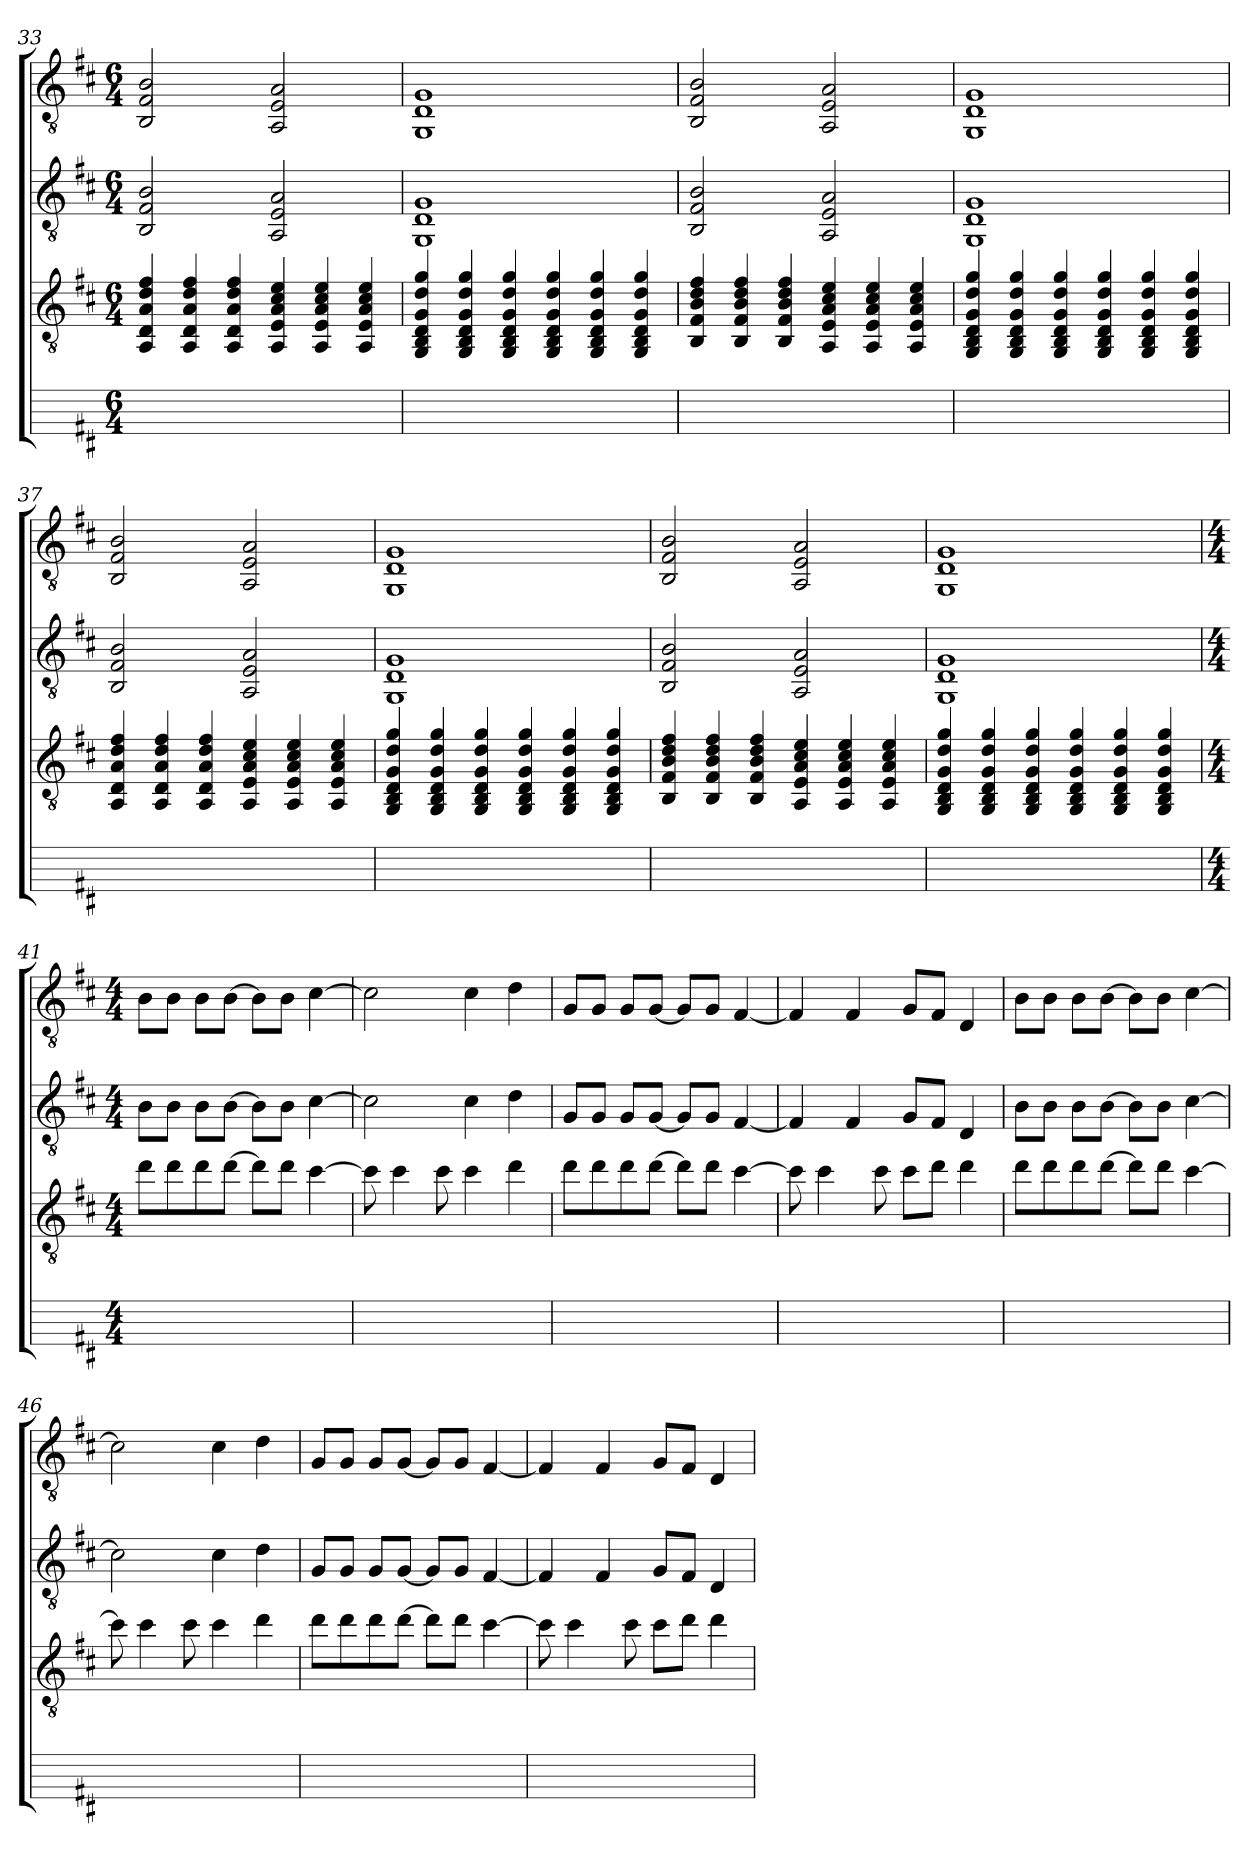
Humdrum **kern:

**kern	**kern	**kern	**kern
*part4	*part3	*part2	*part1
*staff4	*staff3	*staff2	*staff1
!!LO:PB:g=z
*	*clefGv2	*clefGv2	*clefGv2
*k[f#c#]	*k[f#c#]	*k[f#c#]	*k[f#c#]
*M6/4	*M6/4	*M6/4	*M6/4
=33	=33	=33	=33
!	!	!LO:N:vis=2	!LO:N:vis=2
1.ryy	4AA/ 4D/ 4A/ 4d/ 4f#/	2.BB 2.F# 2.B	2.BB 2.F# 2.B
.	4AA/ 4D/ 4A/ 4d/ 4f#/	.	.
.	4AA/ 4D/ 4A/ 4d/ 4f#/	.	.
!	!	!LO:N:vis=2	!LO:N:vis=2
.	4AA/ 4E/ 4A/ 4c#/ 4e/	2.AA 2.E 2.A	2.AA 2.E 2.A
.	4AA/ 4E/ 4A/ 4c#/ 4e/	.	.
.	4AA/ 4E/ 4A/ 4c#/ 4e/	.	.
=34	=34	=34	=34
!	!	!LO:N:vis=1	!LO:N:vis=1
1.ryy	4GG/ 4BB/ 4D/ 4G/ 4d/ 4g/	1.GG 1.D 1.G	1.GG 1.D 1.G
.	4GG/ 4BB/ 4D/ 4G/ 4d/ 4g/	.	.
.	4GG/ 4BB/ 4D/ 4G/ 4d/ 4g/	.	.
.	4GG/ 4BB/ 4D/ 4G/ 4d/ 4g/	.	.
.	4GG/ 4BB/ 4D/ 4G/ 4d/ 4g/	.	.
.	4GG/ 4BB/ 4D/ 4G/ 4d/ 4g/	.	.
=35	=35	=35	=35
!	!	!LO:N:vis=2	!LO:N:vis=2
1.ryy	4BB/ 4F#/ 4B/ 4d/ 4f#/	2.BB 2.F# 2.B	2.BB 2.F# 2.B
.	4BB/ 4F#/ 4B/ 4d/ 4f#/	.	.
.	4BB/ 4F#/ 4B/ 4d/ 4f#/	.	.
!	!	!LO:N:vis=2	!LO:N:vis=2
.	4AA/ 4E/ 4A/ 4c#/ 4e/	2.AA 2.E 2.A	2.AA 2.E 2.A
.	4AA/ 4E/ 4A/ 4c#/ 4e/	.	.
.	4AA/ 4E/ 4A/ 4c#/ 4e/	.	.
=36	=36	=36	=36
!	!	!LO:N:vis=1	!LO:N:vis=1
1.ryy	4GG/ 4BB/ 4D/ 4G/ 4d/ 4g/	1.GG 1.D 1.G	1.GG 1.D 1.G
.	4GG/ 4BB/ 4D/ 4G/ 4d/ 4g/	.	.
.	4GG/ 4BB/ 4D/ 4G/ 4d/ 4g/	.	.
.	4GG/ 4BB/ 4D/ 4G/ 4d/ 4g/	.	.
.	4GG/ 4BB/ 4D/ 4G/ 4d/ 4g/	.	.
.	4GG/ 4BB/ 4D/ 4G/ 4d/ 4g/	.	.
!!LO:LB:g=z
=37	=37	=37	=37
!	!	!LO:N:vis=2	!LO:N:vis=2
1.ryy	4AA/ 4D/ 4A/ 4d/ 4f#/	2.BB 2.F# 2.B	2.BB 2.F# 2.B
.	4AA/ 4D/ 4A/ 4d/ 4f#/	.	.
.	4AA/ 4D/ 4A/ 4d/ 4f#/	.	.
!	!	!LO:N:vis=2	!LO:N:vis=2
.	4AA/ 4E/ 4A/ 4c#/ 4e/	2.AA 2.E 2.A	2.AA 2.E 2.A
.	4AA/ 4E/ 4A/ 4c#/ 4e/	.	.
.	4AA/ 4E/ 4A/ 4c#/ 4e/	.	.
=38	=38	=38	=38
!	!	!LO:N:vis=1	!LO:N:vis=1
1.ryy	4GG/ 4BB/ 4D/ 4G/ 4d/ 4g/	1.GG 1.D 1.G	1.GG 1.D 1.G
.	4GG/ 4BB/ 4D/ 4G/ 4d/ 4g/	.	.
.	4GG/ 4BB/ 4D/ 4G/ 4d/ 4g/	.	.
.	4GG/ 4BB/ 4D/ 4G/ 4d/ 4g/	.	.
.	4GG/ 4BB/ 4D/ 4G/ 4d/ 4g/	.	.
.	4GG/ 4BB/ 4D/ 4G/ 4d/ 4g/	.	.
=39	=39	=39	=39
!	!	!LO:N:vis=2	!LO:N:vis=2
1.ryy	4BB/ 4F#/ 4B/ 4d/ 4f#/	2.BB 2.F# 2.B	2.BB 2.F# 2.B
.	4BB/ 4F#/ 4B/ 4d/ 4f#/	.	.
.	4BB/ 4F#/ 4B/ 4d/ 4f#/	.	.
!	!	!LO:N:vis=2	!LO:N:vis=2
.	4AA/ 4E/ 4A/ 4c#/ 4e/	2.AA 2.E 2.A	2.AA 2.E 2.A
.	4AA/ 4E/ 4A/ 4c#/ 4e/	.	.
.	4AA/ 4E/ 4A/ 4c#/ 4e/	.	.
=40	=40	=40	=40
!	!	!LO:N:vis=1	!LO:N:vis=1
1.ryy	4GG/ 4BB/ 4D/ 4G/ 4d/ 4g/	1.GG 1.D 1.G	1.GG 1.D 1.G
.	4GG/ 4BB/ 4D/ 4G/ 4d/ 4g/	.	.
.	4GG/ 4BB/ 4D/ 4G/ 4d/ 4g/	.	.
.	4GG/ 4BB/ 4D/ 4G/ 4d/ 4g/	.	.
.	4GG/ 4BB/ 4D/ 4G/ 4d/ 4g/	.	.
.	4GG/ 4BB/ 4D/ 4G/ 4d/ 4g/	.	.
!!LO:LB:g=z
=41	=41	=41	=41
*M4/4	*M4/4	*M4/4	*M4/4
1ryy	8dd\L	8B\L	8B\L
.	8dd\	8B\J	8B\J
.	8dd\	8B\L	8B\L
.	[8dd\J	[8B\J	[8B\J
.	8dd\L]	8B\L]	8B\L]
.	8dd\J	8B\J	8B\J
.	[4cc#\	[4c#	[4c#
=42	=42	=42	=42
1ryy	8cc#\]	2c#]	2c#]
.	4cc#\	.	.
.	8cc#\	.	.
.	4cc#\	4c#	4c#
.	4dd\	4d	4d
=43	=43	=43	=43
1ryy	8dd\L	8G/L	8G/L
.	8dd\	8G/J	8G/J
.	8dd\	8G/L	8G/L
.	[8dd\J	[8G/J	[8G/J
.	8dd\L]	8G/L]	8G/L]
.	8dd\J	8G/J	8G/J
.	[4cc#\	[4F#	[4F#
=44	=44	=44	=44
1ryy	8cc#\]	4F#]	4F#]
.	4cc#\	.	.
.	.	4F#	4F#
.	8cc#\	.	.
.	8cc#\L	8G/L	8G/L
.	8dd\J	8F#/J	8F#/J
.	4dd\	4D	4D
!!LO:LB:g=z
=45	=45	=45	=45
1ryy	8dd\L	8B\L	8B\L
.	8dd\	8B\J	8B\J
.	8dd\	8B\L	8B\L
.	[8dd\J	[8B\J	[8B\J
.	8dd\L]	8B\L]	8B\L]
.	8dd\J	8B\J	8B\J
.	[4cc#\	[4c#	[4c#
=46	=46	=46	=46
1ryy	8cc#\]	2c#]	2c#]
.	4cc#\	.	.
.	8cc#\	.	.
.	4cc#\	4c#	4c#
.	4dd\	4d	4d
=47	=47	=47	=47
1ryy	8dd\L	8G/L	8G/L
.	8dd\	8G/J	8G/J
.	8dd\	8G/L	8G/L
.	[8dd\J	[8G/J	[8G/J
.	8dd\L]	8G/L]	8G/L]
.	8dd\J	8G/J	8G/J
.	[4cc#\	[4F#	[4F#
=48	=48	=48	=48
1ryy	8cc#\]	4F#]	4F#]
.	4cc#\	.	.
.	.	4F#	4F#
.	8cc#\	.	.
.	8cc#\L	8G/L	8G/L
.	8dd\J	8F#/J	8F#/J
.	4dd\	4D	4D
=	=	=	=
*-	*-	*-	*-
